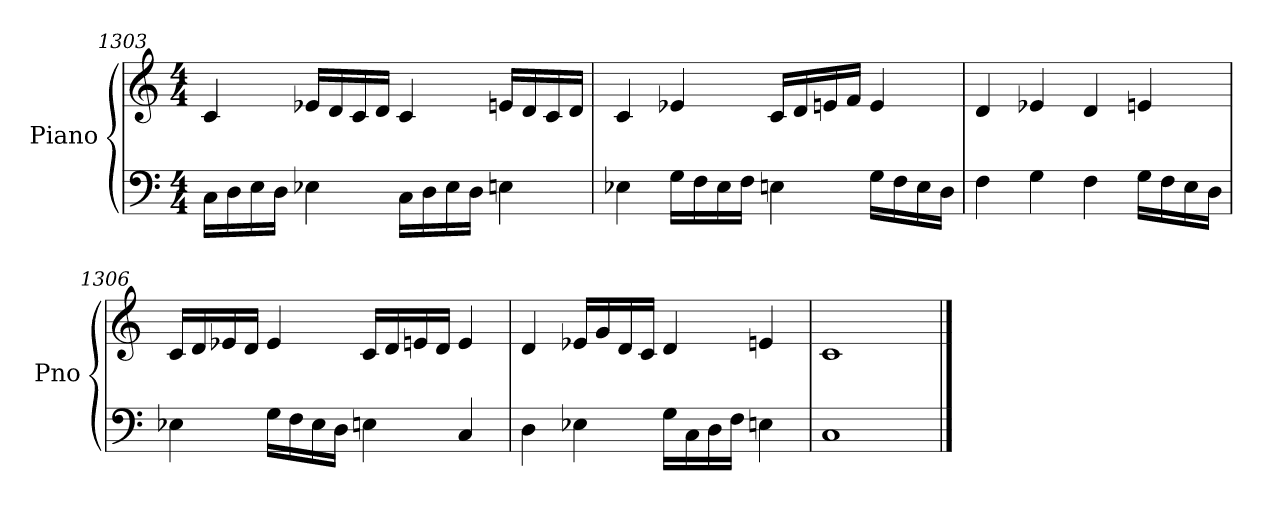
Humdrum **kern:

**kern	**kern
*part1	*part1
*staff2	*staff1
*I"Piano	*
*I'Pno	*
!!LO:PB:g=z
*clefF4	*clefG2
*k[]	*k[]
*M4/4	*M4/4
=1303	=1303
16C\LL	4c/
16D\	.
16E\	.
16D\JJ	.
4E-X\	16e-X/LL
.	16d/
.	16c/
.	16d/JJ
16C\LL	4c/
16D\	.
16E-\	.
16D\JJ	.
4En\	16en/LL
.	16d/
.	16c/
.	16d/JJ
=1304	=1304
4E-X\	4c/
16G\LL	4e-X/
16F\	.
16E-\	.
16F\JJ	.
4En\	16c/LL
.	16d/
.	16en/
.	16f/JJ
16G\LL	4e/
16F\	.
16E\	.
16D\JJ	.
=1305	=1305
4F\	4d/
4G\	4e-X/
4F\	4d/
16G\LL	4en/
16F\	.
16E\	.
16D\JJ	.
!!LO:LB:g=z
=1306	=1306
4E-X\	16c/LL
.	16d/
.	16e-X/
.	16d/JJ
16G\LL	4e-/
16F\	.
16E-\	.
16D\JJ	.
4En\	16c/LL
.	16d/
.	16en/
.	16d/JJ
4C/	4e/
=1307	=1307
4D\	4d/
4E-X\	16e-X/LL
.	16g/
.	16d/
.	16c/JJ
16G\LL	4d/
16C\	.
16D\	.
16F\JJ	.
4En\	4en/
=1308	=1308
1C	1c
==	==
*-	*-
